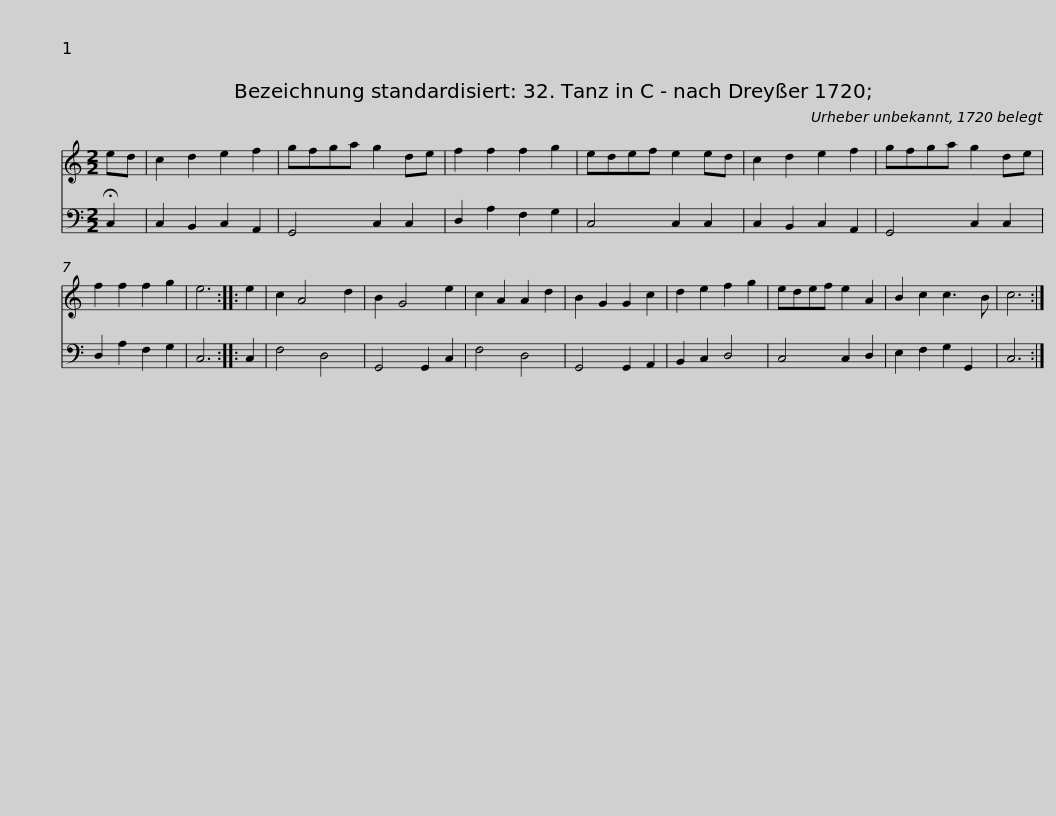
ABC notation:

X:1
%%score 1 2
L:1/8
M:2/2
I:linebreak $
K:C
V:1 treble
V:2 bass
V:1
 ed | c2 d2 e2 f2 | gfga g2 de | f2 f2 f2 g2 | edef e2 ed | %5
 c2 d2 e2 f2 | gfga g2 de | f2 f2 f2 g2 | e6 ::$ e2 | %10
 c2 A4 d2 | B2 G4 e2 | c2 A2 A2 d2 | B2 G2 G2 c2 | d2 e2 f2 g2 | %15
 edef e2 A2 | B2 c2 c3 B | c6 :| %18
V:2
 !fermata!C,2 | C,2 B,,2 C,2 A,,2 | G,,4 C,2 C,2 | D,2 A,2 F,2 G,2 | C,4 C,2 C,2 | %5
 C,2 B,,2 C,2 A,,2 | G,,4 C,2 C,2 | D,2 A,2 F,2 G,2 | C,6 ::$ C,2 | %10
 F,4 D,4 | G,,4 G,,2 C,2 | F,4 D,4 | G,,4 G,,2 A,,2 | B,,2 C,2 D,4 | %15
 C,4 C,2 D,2 | E,2 F,2 G,2 G,,2 | C,6 :| %18
